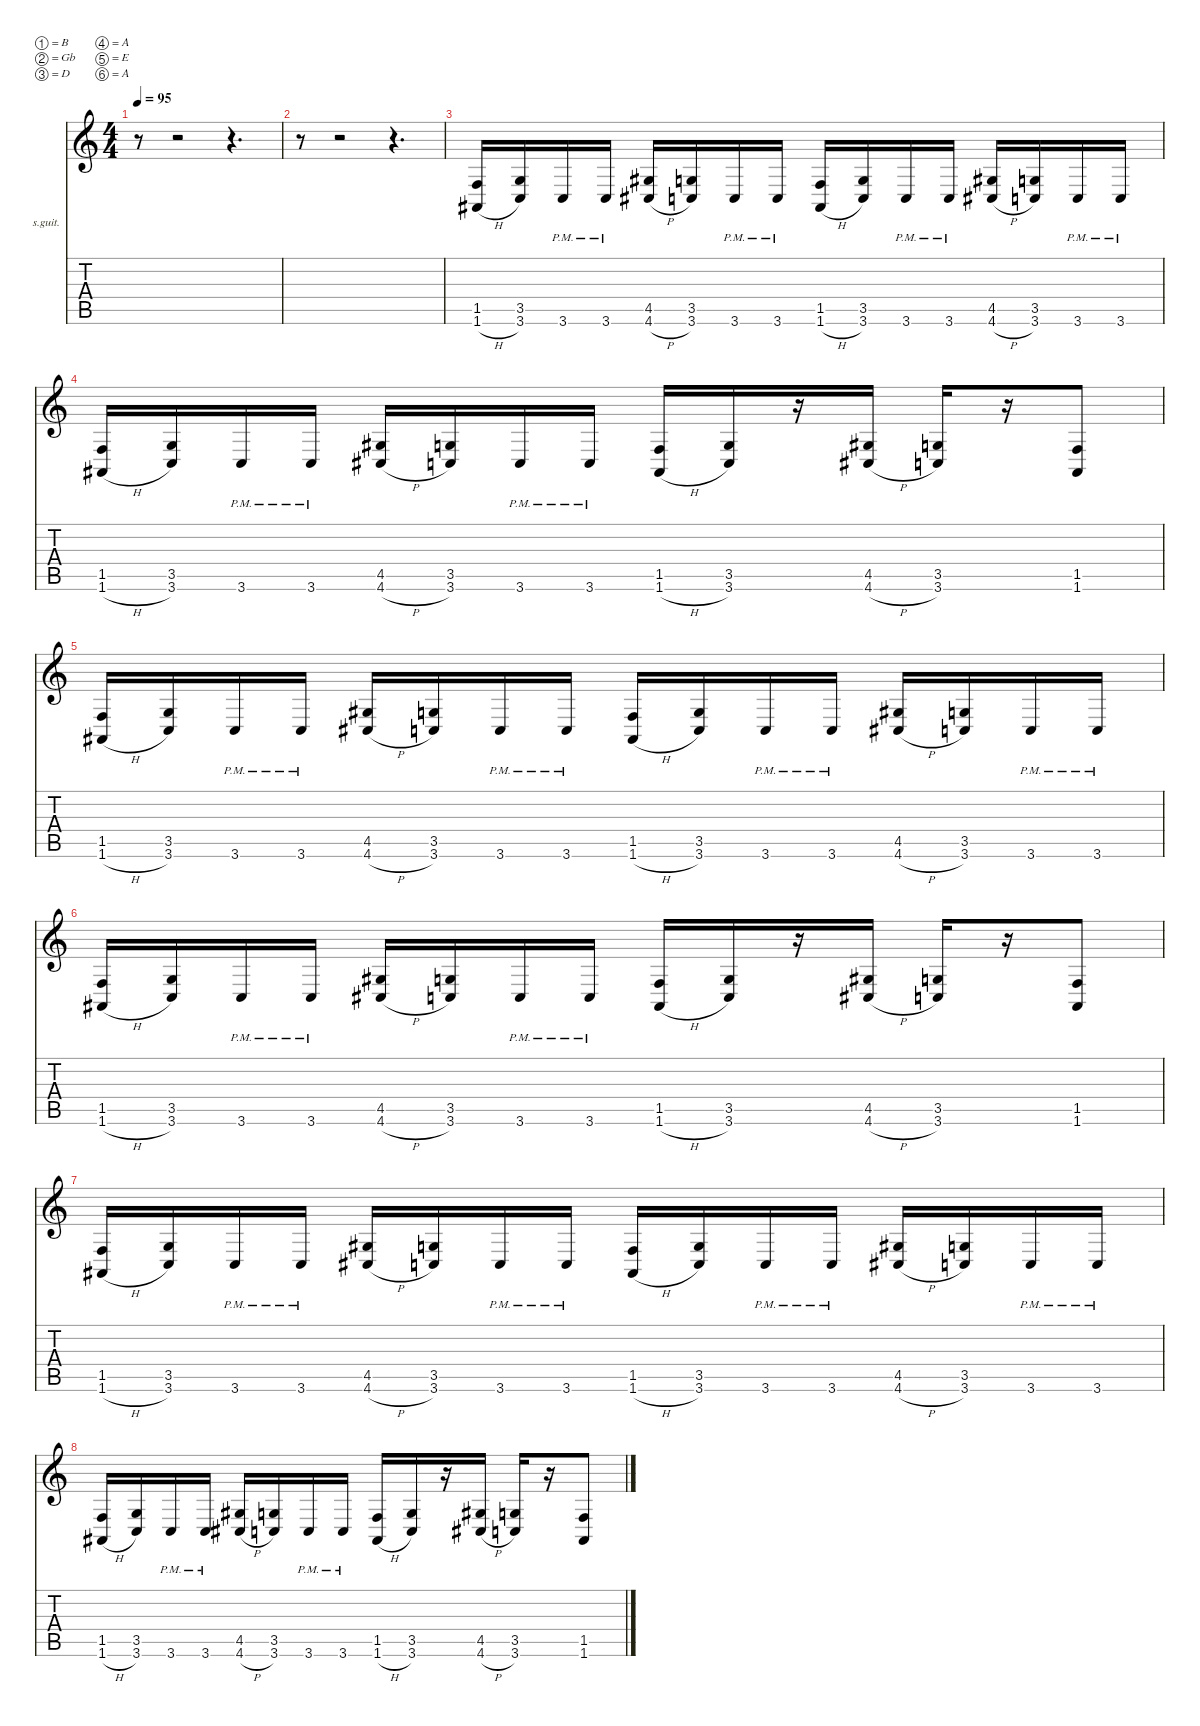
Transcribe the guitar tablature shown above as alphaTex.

\defaultSystemsLayout 2
\hideDynamics
\bracketExtendMode nobrackets
\firstSystemTrackNameOrientation horizontal
\otherSystemsTrackNameOrientation horizontal
\track ("Lead Guitar" "s.guit.") {instrument acousticguitarsteel}
\staff {score tabs}
\tuning (B3 Gb3 D3 A2 E2 A1)
\ts (4 4)
\scale
1.03043
\tempo 95
\accidentals auto
\clef g2
\ottava regular
\simile none
\ks c
r.8{dy f beam Down} r.2{beam Down} r.4{d beam Down} |
\scale
0.969568 r.8{beam Down} r.2{beam Down} r.4{d beam Down} |
\scale
1.03043 (1.5 1.6{h acc #}).16{instrument distortionguitar beam Up} (3.5 3.6).16{beam Up} 3.6{pm}.16{beam Up} 3.6{pm}.16{beam Up} (4.5{acc #} 4.6{h acc #}).16{beam Up} (3.5 3.6).16{beam Up} 3.6{pm}.16{beam Up} 3.6{pm}.16{beam Up} (1.5 1.6{h acc #}).16{beam Up} (3.5 3.6).16{beam Up} 3.6{pm}.16{beam Up} 3.6{pm}.16{beam Up} (4.5{acc #} 4.6{h acc #}).16{beam Up} (3.5 3.6).16{beam Up} 3.6{pm}.16{beam Up} 3.6{pm}.16{beam Up} |
\scale
0.969568 (1.5 1.6{h acc #}).16{beam Up} (3.5 3.6).16{beam Up} 3.6{pm}.16{beam Up} 3.6{pm}.16{beam Up} (4.5{acc #} 4.6{h acc #}).16{beam Up} (3.5 3.6).16{beam Up} 3.6{pm}.16{beam Up} 3.6{pm}.16{beam Up} (1.5 1.6{h acc #}).16{beam Up} (3.5 3.6).16{beam Up} r.16{beam Up} (4.5{acc #} 4.6{h acc #}).16{beam Up} (3.5 3.6).16{beam Up} r.16{beam Up} (1.5 1.6{acc #}).8{beam Up} |
\scale
1.03043 (1.5 1.6{h acc #}).16{instrument distortionguitar beam Up} (3.5 3.6).16{beam Up} 3.6{pm}.16{beam Up} 3.6{pm}.16{beam Up} (4.5{acc #} 4.6{h acc #}).16{beam Up} (3.5 3.6).16{beam Up} 3.6{pm}.16{beam Up} 3.6{pm}.16{beam Up} (1.5 1.6{h acc #}).16{beam Up} (3.5 3.6).16{beam Up} 3.6{pm}.16{beam Up} 3.6{pm}.16{beam Up} (4.5{acc #} 4.6{h acc #}).16{beam Up} (3.5 3.6).16{beam Up} 3.6{pm}.16{beam Up} 3.6{pm}.16{beam Up} |
\scale
0.969568 (1.5 1.6{h acc #}).16{beam Up} (3.5 3.6).16{beam Up} 3.6{pm}.16{beam Up} 3.6{pm}.16{beam Up} (4.5{acc #} 4.6{h acc #}).16{beam Up} (3.5 3.6).16{beam Up} 3.6{pm}.16{beam Up} 3.6{pm}.16{beam Up} (1.5 1.6{h acc #}).16{beam Up} (3.5 3.6).16{beam Up} r.16{beam Up} (4.5{acc #} 4.6{h acc #}).16{beam Up} (3.5 3.6).16{beam Up} r.16{beam Up} (1.5 1.6{acc #}).8{beam Up} |
\scale
1.03043 (1.5 1.6{h acc #}).16{instrument distortionguitar beam Up} (3.5 3.6).16{beam Up} 3.6{pm}.16{beam Up} 3.6{pm}.16{beam Up} (4.5{acc #} 4.6{h acc #}).16{beam Up} (3.5 3.6).16{beam Up} 3.6{pm}.16{beam Up} 3.6{pm}.16{beam Up} (1.5 1.6{h acc #}).16{beam Up} (3.5 3.6).16{beam Up} 3.6{pm}.16{beam Up} 3.6{pm}.16{beam Up} (4.5{acc #} 4.6{h acc #}).16{beam Up} (3.5 3.6).16{beam Up} 3.6{pm}.16{beam Up} 3.6{pm}.16{beam Up} |
\scale
0.969568 (1.5 1.6{h acc #}).16{beam Up} (3.5 3.6).16{beam Up} 3.6{pm}.16{beam Up} 3.6{pm}.16{beam Up} (4.5{acc #} 4.6{h acc #}).16{beam Up} (3.5 3.6).16{beam Up} 3.6{pm}.16{beam Up} 3.6{pm}.16{beam Up} (1.5 1.6{h acc #}).16{beam Up} (3.5 3.6).16{beam Up} r.16{beam Up} (4.5{acc #} 4.6{h acc #}).16{beam Up} (3.5 3.6).16{beam Up} r.16{beam Up} (1.5 1.6{acc #}).8{beam Up}
